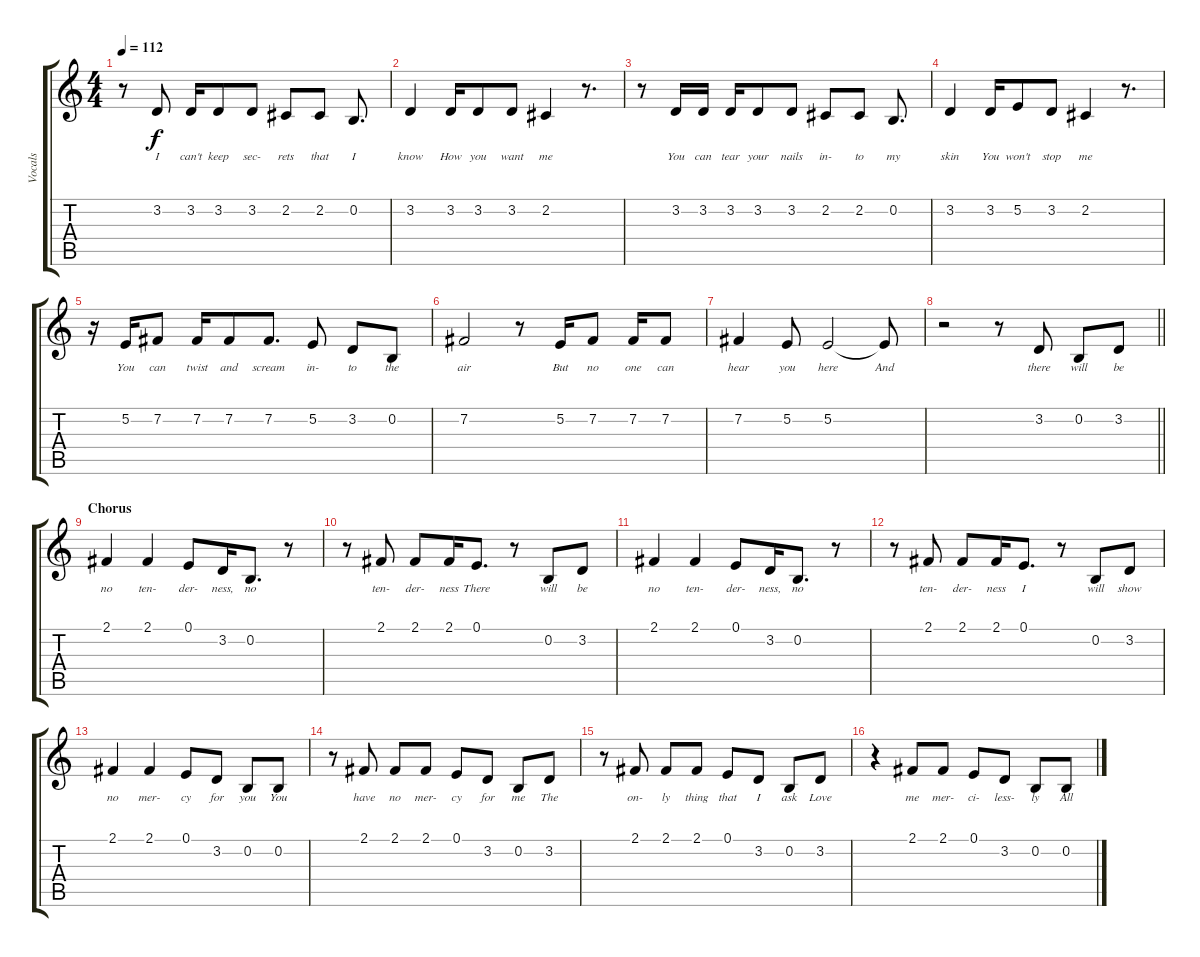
\track ("Vocals" "Vocals") {instrument oboe}
\staff {score tabs}
\tuning (E4 B3 G3 D3 A2 E2) {hide}
\ts (4 4)
\tempo 112
\clef g2
\ks c
r.8{dy f} 3.2.8{lyrics (0 "I") lyrics (1 "") lyrics (2 "") lyrics (3 "") lyrics (4 "")} 3.2.16{lyrics (0 "can't") lyrics (1 "") lyrics (2 "") lyrics (3 "") lyrics (4 "")} 3.2.8{lyrics (0 "keep") lyrics (1 "") lyrics (2 "") lyrics (3 "") lyrics (4 "")} 3.2.8{lyrics (0 "sec-") lyrics (1 "") lyrics (2 "") lyrics (3 "") lyrics (4 "")} 2.2.8{lyrics (0 "rets") lyrics (1 "") lyrics (2 "") lyrics (3 "") lyrics (4 "")} 2.2.8{lyrics (0 "that") lyrics (1 "") lyrics (2 "") lyrics (3 "") lyrics (4 "")} 0.2.8{d lyrics (0 "I") lyrics (1 "") lyrics (2 "") lyrics (3 "") lyrics (4 "")} |
3.2.4{lyrics (0 "know") lyrics (1 "") lyrics (2 "") lyrics (3 "") lyrics (4 "")} 3.2.16{lyrics (0 "How") lyrics (1 "") lyrics (2 "") lyrics (3 "") lyrics (4 "")} 3.2.8{lyrics (0 "you") lyrics (1 "") lyrics (2 "") lyrics (3 "") lyrics (4 "")} 3.2.8{lyrics (0 "want") lyrics (1 "") lyrics (2 "") lyrics (3 "") lyrics (4 "")} 2.2.4{lyrics (0 "me") lyrics (1 "") lyrics (2 "") lyrics (3 "") lyrics (4 "")} r.8{d} |
r.8 3.2.16{lyrics (0 "You") lyrics (1 "") lyrics (2 "") lyrics (3 "") lyrics (4 "")} 3.2.16{lyrics (0 "can") lyrics (1 "") lyrics (2 "") lyrics (3 "") lyrics (4 "")} 3.2.16{lyrics (0 "tear") lyrics (1 "") lyrics (2 "") lyrics (3 "") lyrics (4 "")} 3.2.8{lyrics (0 "your") lyrics (1 "") lyrics (2 "") lyrics (3 "") lyrics (4 "")} 3.2.8{lyrics (0 "nails") lyrics (1 "") lyrics (2 "") lyrics (3 "") lyrics (4 "")} 2.2.8{lyrics (0 "in-") lyrics (1 "") lyrics (2 "") lyrics (3 "") lyrics (4 "")} 2.2.8{lyrics (0 "to") lyrics (1 "") lyrics (2 "") lyrics (3 "") lyrics (4 "")} 0.2.8{d lyrics (0 "my") lyrics (1 "") lyrics (2 "") lyrics (3 "") lyrics (4 "")} |
3.2.4{lyrics (0 "skin") lyrics (1 "") lyrics (2 "") lyrics (3 "") lyrics (4 "")} 3.2.16{lyrics (0 "You") lyrics (1 "") lyrics (2 "") lyrics (3 "") lyrics (4 "")} 5.2.8{lyrics (0 "won't") lyrics (1 "") lyrics (2 "") lyrics (3 "") lyrics (4 "")} 3.2.8{lyrics (0 "stop") lyrics (1 "") lyrics (2 "") lyrics (3 "") lyrics (4 "")} 2.2.4{lyrics (0 "me") lyrics (1 "") lyrics (2 "") lyrics (3 "") lyrics (4 "")} r.8{d} |
r.16 5.2.16{lyrics (0 "You") lyrics (1 "") lyrics (2 "") lyrics (3 "") lyrics (4 "")} 7.2.8{lyrics (0 "can") lyrics (1 "") lyrics (2 "") lyrics (3 "") lyrics (4 "")} 7.2.16{lyrics (0 "twist") lyrics (1 "") lyrics (2 "") lyrics (3 "") lyrics (4 "")} 7.2.8{lyrics (0 "and") lyrics (1 "") lyrics (2 "") lyrics (3 "") lyrics (4 "")} 7.2.8{d lyrics (0 "scream") lyrics (1 "") lyrics (2 "") lyrics (3 "") lyrics (4 "")} 5.2.8{lyrics (0 "in-") lyrics (1 "") lyrics (2 "") lyrics (3 "") lyrics (4 "")} 3.2.8{lyrics (0 "to") lyrics (1 "") lyrics (2 "") lyrics (3 "") lyrics (4 "")} 0.2.8{lyrics (0 "the") lyrics (1 "") lyrics (2 "") lyrics (3 "") lyrics (4 "")} |
7.2.2{lyrics (0 "air") lyrics (1 "") lyrics (2 "") lyrics (3 "") lyrics (4 "")} r.8 5.2.16{lyrics (0 "But") lyrics (1 "") lyrics (2 "") lyrics (3 "") lyrics (4 "")} 7.2.8{lyrics (0 "no") lyrics (1 "") lyrics (2 "") lyrics (3 "") lyrics (4 "")} 7.2.16{lyrics (0 "one") lyrics (1 "") lyrics (2 "") lyrics (3 "") lyrics (4 "")} 7.2.8{lyrics (0 "can") lyrics (1 "") lyrics (2 "") lyrics (3 "") lyrics (4 "")} |
7.2.4{lyrics (0 "hear") lyrics (1 "") lyrics (2 "") lyrics (3 "") lyrics (4 "")} 5.2.8{lyrics (0 "you") lyrics (1 "") lyrics (2 "") lyrics (3 "") lyrics (4 "")} 5.2.2{lyrics (0 "here") lyrics (1 "") lyrics (2 "") lyrics (3 "") lyrics (4 "")} 5.2{t}.8{lyrics (0 "And") lyrics (1 "") lyrics (2 "") lyrics (3 "") lyrics (4 "")} |
\barLineRight lightlight
r.2 r.8 3.2.8{lyrics (0 "there") lyrics (1 "") lyrics (2 "") lyrics (3 "") lyrics (4 "")} 0.2.8{lyrics (0 "will") lyrics (1 "") lyrics (2 "") lyrics (3 "") lyrics (4 "")} 3.2.8{lyrics (0 "be") lyrics (1 "") lyrics (2 "") lyrics (3 "") lyrics (4 "")} |
\section ("" "Chorus")
2.1.4{lyrics (0 "no") lyrics (1 "") lyrics (2 "") lyrics (3 "") lyrics (4 "")} 2.1.4{lyrics (0 "ten-") lyrics (1 "") lyrics (2 "") lyrics (3 "") lyrics (4 "")} 0.1.8{lyrics (0 "der-") lyrics (1 "") lyrics (2 "") lyrics (3 "") lyrics (4 "")} 3.2.16{lyrics (0 "ness,") lyrics (1 "") lyrics (2 "") lyrics (3 "") lyrics (4 "")} 0.2.8{d lyrics (0 "no") lyrics (1 "") lyrics (2 "") lyrics (3 "") lyrics (4 "")} r.8 |
r.8 2.1.8{lyrics (0 "ten-") lyrics (1 "") lyrics (2 "") lyrics (3 "") lyrics (4 "")} 2.1.8{lyrics (0 "der-") lyrics (1 "") lyrics (2 "") lyrics (3 "") lyrics (4 "")} 2.1.16{lyrics (0 "ness") lyrics (1 "") lyrics (2 "") lyrics (3 "") lyrics (4 "")} 0.1.8{d lyrics (0 "There") lyrics (1 "") lyrics (2 "") lyrics (3 "") lyrics (4 "")} r.8 0.2.8{lyrics (0 "will") lyrics (1 "") lyrics (2 "") lyrics (3 "") lyrics (4 "")} 3.2.8{lyrics (0 "be") lyrics (1 "") lyrics (2 "") lyrics (3 "") lyrics (4 "")} |
2.1.4{lyrics (0 "no") lyrics (1 "") lyrics (2 "") lyrics (3 "") lyrics (4 "")} 2.1.4{lyrics (0 "ten-") lyrics (1 "") lyrics (2 "") lyrics (3 "") lyrics (4 "")} 0.1.8{lyrics (0 "der-") lyrics (1 "") lyrics (2 "") lyrics (3 "") lyrics (4 "")} 3.2.16{lyrics (0 "ness,") lyrics (1 "") lyrics (2 "") lyrics (3 "") lyrics (4 "")} 0.2.8{d lyrics (0 "no") lyrics (1 "") lyrics (2 "") lyrics (3 "") lyrics (4 "")} r.8 |
r.8 2.1.8{lyrics (0 "ten-") lyrics (1 "") lyrics (2 "") lyrics (3 "") lyrics (4 "")} 2.1.8{lyrics (0 "der-") lyrics (1 "") lyrics (2 "") lyrics (3 "") lyrics (4 "")} 2.1.16{lyrics (0 "ness") lyrics (1 "") lyrics (2 "") lyrics (3 "") lyrics (4 "")} 0.1.8{d lyrics (0 "I") lyrics (1 "") lyrics (2 "") lyrics (3 "") lyrics (4 "")} r.8 0.2.8{lyrics (0 "will") lyrics (1 "") lyrics (2 "") lyrics (3 "") lyrics (4 "")} 3.2.8{lyrics (0 "show") lyrics (1 "") lyrics (2 "") lyrics (3 "") lyrics (4 "")} |
2.1.4{lyrics (0 "no") lyrics (1 "") lyrics (2 "") lyrics (3 "") lyrics (4 "")} 2.1.4{lyrics (0 "mer-") lyrics (1 "") lyrics (2 "") lyrics (3 "") lyrics (4 "")} 0.1.8{lyrics (0 "cy") lyrics (1 "") lyrics (2 "") lyrics (3 "") lyrics (4 "")} 3.2.8{lyrics (0 "for") lyrics (1 "") lyrics (2 "") lyrics (3 "") lyrics (4 "")} 0.2.8{lyrics (0 "you") lyrics (1 "") lyrics (2 "") lyrics (3 "") lyrics (4 "")} 0.2.8{lyrics (0 "You") lyrics (1 "") lyrics (2 "") lyrics (3 "") lyrics (4 "")} |
r.8 2.1.8{lyrics (0 "have") lyrics (1 "") lyrics (2 "") lyrics (3 "") lyrics (4 "")} 2.1.8{lyrics (0 "no") lyrics (1 "") lyrics (2 "") lyrics (3 "") lyrics (4 "")} 2.1.8{lyrics (0 "mer-") lyrics (1 "") lyrics (2 "") lyrics (3 "") lyrics (4 "")} 0.1.8{lyrics (0 "cy") lyrics (1 "") lyrics (2 "") lyrics (3 "") lyrics (4 "")} 3.2.8{lyrics (0 "for") lyrics (1 "") lyrics (2 "") lyrics (3 "") lyrics (4 "")} 0.2.8{lyrics (0 "me") lyrics (1 "") lyrics (2 "") lyrics (3 "") lyrics (4 "")} 3.2.8{lyrics (0 "The") lyrics (1 "") lyrics (2 "") lyrics (3 "") lyrics (4 "")} |
r.8 2.1.8{lyrics (0 "on-") lyrics (1 "") lyrics (2 "") lyrics (3 "") lyrics (4 "")} 2.1.8{lyrics (0 "ly") lyrics (1 "") lyrics (2 "") lyrics (3 "") lyrics (4 "")} 2.1.8{lyrics (0 "thing") lyrics (1 "") lyrics (2 "") lyrics (3 "") lyrics (4 "")} 0.1.8{lyrics (0 "that") lyrics (1 "") lyrics (2 "") lyrics (3 "") lyrics (4 "")} 3.2.8{lyrics (0 "I") lyrics (1 "") lyrics (2 "") lyrics (3 "") lyrics (4 "")} 0.2.8{lyrics (0 "ask") lyrics (1 "") lyrics (2 "") lyrics (3 "") lyrics (4 "")} 3.2.8{lyrics (0 "Love") lyrics (1 "") lyrics (2 "") lyrics (3 "") lyrics (4 "")} |
r.4 2.1.8{lyrics (0 "me") lyrics (1 "") lyrics (2 "") lyrics (3 "") lyrics (4 "")} 2.1.8{lyrics (0 "mer-") lyrics (1 "") lyrics (2 "") lyrics (3 "") lyrics (4 "")} 0.1.8{lyrics (0 "ci-") lyrics (1 "") lyrics (2 "") lyrics (3 "") lyrics (4 "")} 3.2.8{lyrics (0 "less-") lyrics (1 "") lyrics (2 "") lyrics (3 "") lyrics (4 "")} 0.2.8{lyrics (0 "ly") lyrics (1 "") lyrics (2 "") lyrics (3 "") lyrics (4 "")} 0.2.8{lyrics (0 "All") lyrics (1 "") lyrics (2 "") lyrics (3 "") lyrics (4 "")}
